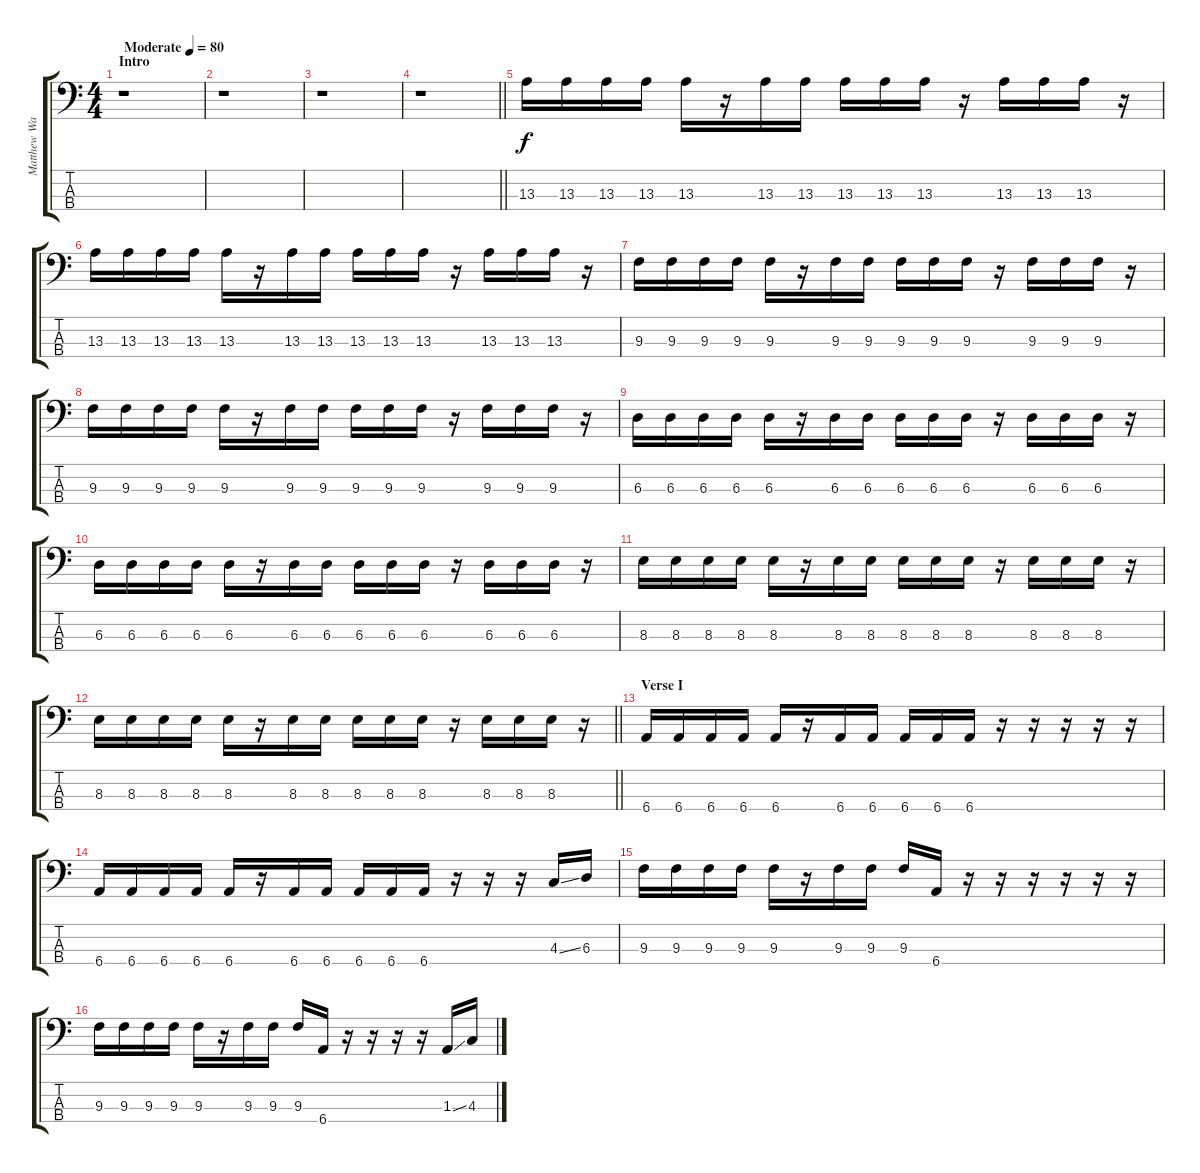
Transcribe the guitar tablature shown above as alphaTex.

\track ("Matthew Wachter (Bass)" "Matthew Wa") {instrument electricbasspick}
\staff {score tabs}
\tuning (Gb2 Db2 Ab1 Eb1) {hide}
\ts (4 4)
\section ("" "Intro")
\tempo (80 "Moderate")
\clef f4
\ks c
r.1{dy f instrument electricbasspick} |
r.1 |
r.1 |
\barLineRight lightlight
r.1 |
\section ("" "")
13.3.16 13.3.16 13.3.16 13.3.16 13.3.16 r.16 13.3.16 13.3.16 13.3.16 13.3.16 13.3.16 r.16 13.3.16 13.3.16 13.3.16 r.16 |
13.3.16 13.3.16 13.3.16 13.3.16 13.3.16 r.16 13.3.16 13.3.16 13.3.16 13.3.16 13.3.16 r.16 13.3.16 13.3.16 13.3.16 r.16 |
9.3.16 9.3.16 9.3.16 9.3.16 9.3.16 r.16 9.3.16 9.3.16 9.3.16 9.3.16 9.3.16 r.16 9.3.16 9.3.16 9.3.16 r.16 |
9.3.16 9.3.16 9.3.16 9.3.16 9.3.16 r.16 9.3.16 9.3.16 9.3.16 9.3.16 9.3.16 r.16 9.3.16 9.3.16 9.3.16 r.16 |
6.3.16 6.3.16 6.3.16 6.3.16 6.3.16 r.16 6.3.16 6.3.16 6.3.16 6.3.16 6.3.16 r.16 6.3.16 6.3.16 6.3.16 r.16 |
6.3.16 6.3.16 6.3.16 6.3.16 6.3.16 r.16 6.3.16 6.3.16 6.3.16 6.3.16 6.3.16 r.16 6.3.16 6.3.16 6.3.16 r.16 |
8.3.16 8.3.16 8.3.16 8.3.16 8.3.16 r.16 8.3.16 8.3.16 8.3.16 8.3.16 8.3.16 r.16 8.3.16 8.3.16 8.3.16 r.16 |
\barLineRight lightlight
8.3.16 8.3.16 8.3.16 8.3.16 8.3.16 r.16 8.3.16 8.3.16 8.3.16 8.3.16 8.3.16 r.16 8.3.16 8.3.16 8.3.16 r.16 |
\section ("" "Verse I")
6.4.16 6.4.16 6.4.16 6.4.16 6.4.16 r.16 6.4.16 6.4.16 6.4.16 6.4.16 6.4.16 r.16 r.16 r.16 r.16 r.16 |
6.4.16 6.4.16 6.4.16 6.4.16 6.4.16 r.16 6.4.16 6.4.16 6.4.16 6.4.16 6.4.16 r.16 r.16 r.16 4.3{ss}.16 6.3.16 |
9.3.16 9.3.16 9.3.16 9.3.16 9.3.16 r.16 9.3.16 9.3.16 9.3.16 6.4.16 r.16 r.16 r.16 r.16 r.16 r.16 |
9.3.16 9.3.16 9.3.16 9.3.16 9.3.16 r.16 9.3.16 9.3.16 9.3.16 6.4.16 r.16 r.16 r.16 r.16 1.3{ss}.16 4.3.16
